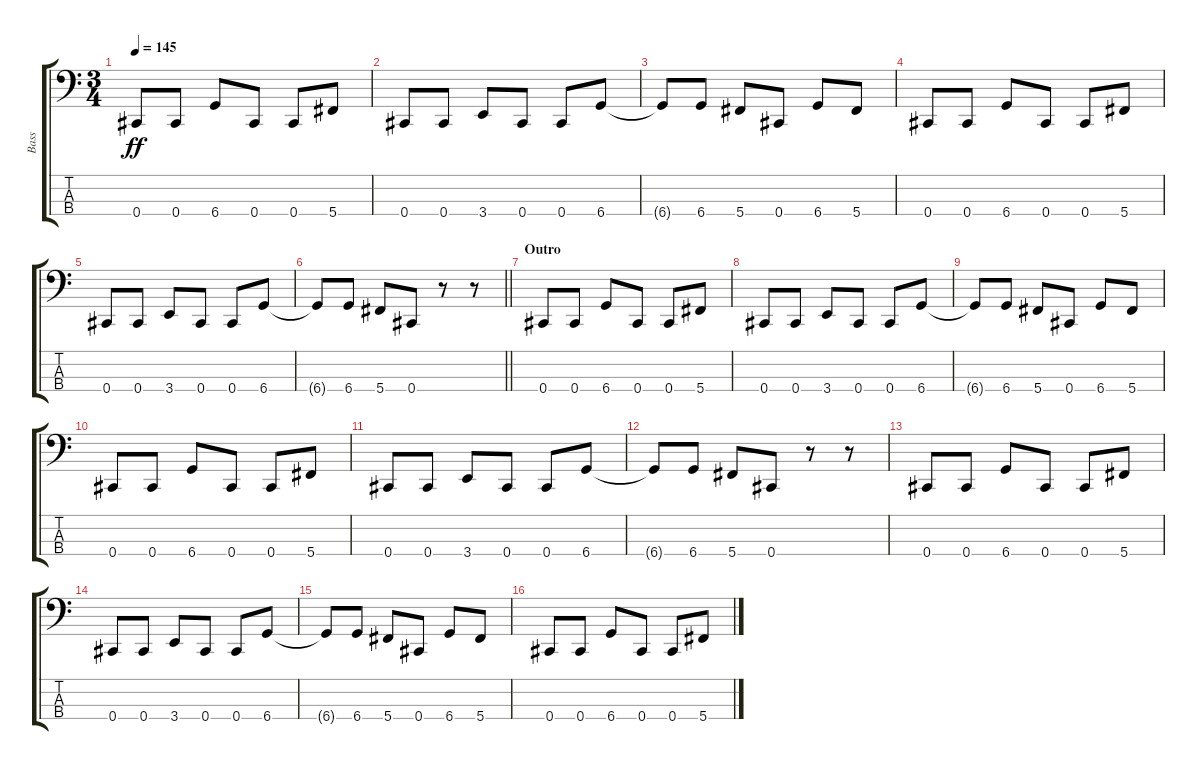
\track ("Bass" "Bass") {instrument electricbasspick}
\staff {score tabs}
\tuning (Gb2 Db2 Ab1 Db1) {hide}
\ts (3 4)
\tempo 145
\clef f4
\ks c
0.4.8{dy ff} 0.4.8 6.4.8 0.4.8 0.4.8 5.4.8 |
0.4.8 0.4.8 3.4.8 0.4.8 0.4.8 6.4.8 |
6.4{t}.8 6.4.8 5.4.8 0.4.8 6.4.8 5.4.8 |
0.4.8 0.4.8 6.4.8 0.4.8 0.4.8 5.4.8 |
0.4.8 0.4.8 3.4.8 0.4.8 0.4.8 6.4.8 |
\barLineRight lightlight
6.4{t}.8 6.4.8 5.4.8 0.4.8 r.8 r.8 |
\section ("" "Outro")
0.4.8 0.4.8 6.4.8 0.4.8 0.4.8 5.4.8 |
0.4.8 0.4.8 3.4.8 0.4.8 0.4.8 6.4.8 |
6.4{t}.8 6.4.8 5.4.8 0.4.8 6.4.8 5.4.8 |
0.4.8 0.4.8 6.4.8 0.4.8 0.4.8 5.4.8 |
0.4.8 0.4.8 3.4.8 0.4.8 0.4.8 6.4.8 |
6.4{t}.8 6.4.8 5.4.8 0.4.8 r.8 r.8 |
0.4.8 0.4.8 6.4.8 0.4.8 0.4.8 5.4.8 |
0.4.8 0.4.8 3.4.8 0.4.8 0.4.8 6.4.8 |
6.4{t}.8 6.4.8 5.4.8 0.4.8 6.4.8 5.4.8 |
0.4.8 0.4.8 6.4.8 0.4.8 0.4.8 5.4.8
